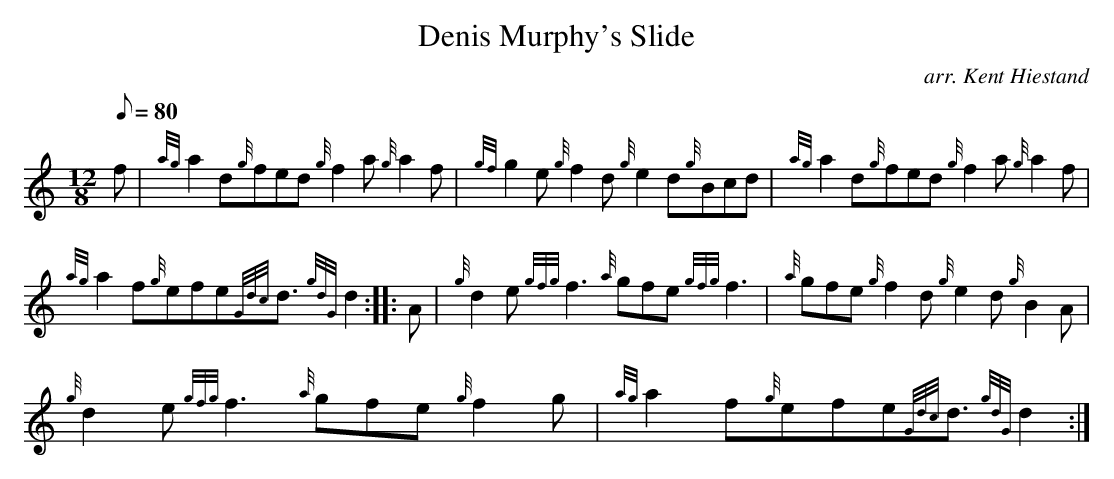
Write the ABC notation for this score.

X:1
T:Denis Murphy's Slide
M:12/8
L:1/8
Q:80
C:arr. Kent Hiestand
K:HP
f | \
{ag}a2d{g}fed{g}f2a{g}a2f | \
{gf}g2e{g}f2d{g}e2d{g}Bcd | \
{ag}a2d{g}fed{g}f2a{g}a2f |
{ag}a2f{g}efe{Gdc}d3/2{gdG}d2 :: \
A | \
{g}d2e{gfg}f3{a}gfe{gfg}f3 | \
{a}gfe{g}f2d{g}e2d{g}B2A |
{g}d2e{gfg}f3{a}gfe{g}f2g | \
{ag}a2f{g}efe{Gdc}d3/2{gdG}d2 :|
